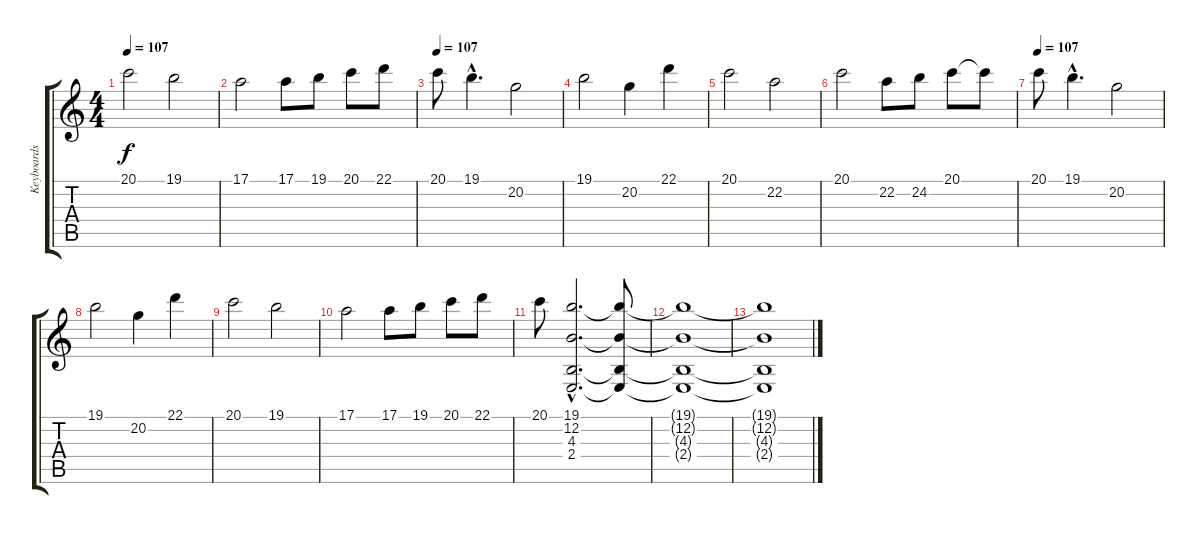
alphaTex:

\track ("Keyboards 2" "Keyboards ") {instrument acousticgrandpiano}
\staff {score tabs}
\tuning (E4 B3 G3 D3 A2 E2) {hide}
\ts (4 4)
\tempo 107
\clef g2
\ks c
20.1.2{dy f} 19.1.2 |
17.1.2 17.1.8 19.1.8 20.1.8 22.1.8 |
\tempo 107
20.1.8 19.1{hac}.4{d} 20.2.2 |
19.1.2 20.2.4 22.1.4 |
20.1.2 22.2.2 |
20.1.2 22.2.8 24.2.8 20.1.8 20.1{t}.8 |
\tempo 107
20.1.8 19.1{hac}.4{d} 20.2.2 |
19.1.2 20.2.4 22.1.4 |
20.1.2 19.1.2 |
17.1.2 17.1.8 19.1.8 20.1.8 22.1.8 |
20.1.8 (19.1{hac} 12.2{hac} 4.3{hac} 2.4{hac}).2{d} (19.1{t} 12.2{t} 4.3{t} 2.4{t}).8 |
(19.1{t} 12.2{t} 4.3{t} 2.4{t}).1 |
(19.1{t} 12.2{t} 4.3{t} 2.4{t}).1
